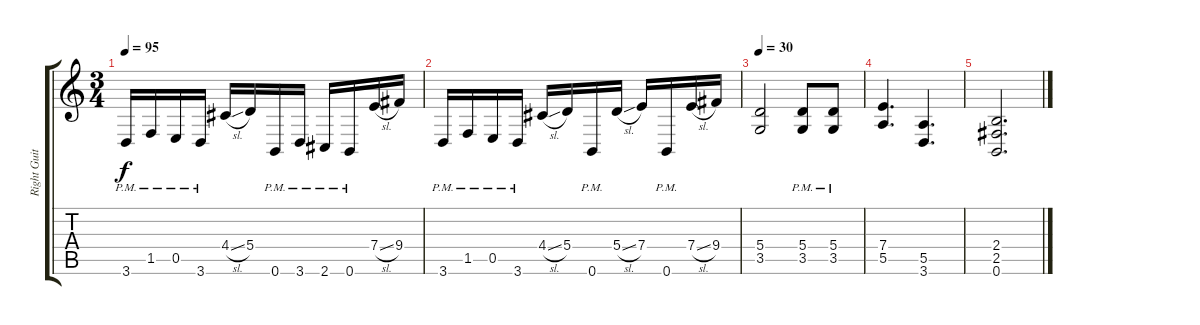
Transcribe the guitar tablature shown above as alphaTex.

\track ("Right Guitar" "Right Guit") {instrument overdrivenguitar}
\staff {score tabs}
\tuning (B3 Gb3 D3 A2 E2 B1) {hide}
\ts (3 4)
\tempo 95
\clef g2
\ks c
3.6{pm}.16{dy f} 1.5{pm}.16 0.5{pm}.16 3.6{pm}.16 4.4{sl}.16 5.4.16 0.6{pm}.16 3.6{pm}.16 2.6{pm}.16 0.6{pm}.16 7.4{sl}.16 9.4.16 |
3.6{pm}.16 1.5{pm}.16 0.5{pm}.16 3.6{pm}.16 4.4{sl}.16 5.4.16 0.6{pm}.16 5.4{sl}.16 7.4.16 0.6{pm}.16 7.4{sl}.16 9.4.16 |
\tempo 30
(5.4 3.5).2 (5.4{pm} 3.5{pm}).8 (5.4{pm} 3.5{pm}).8 |
(7.4 5.5).4{d} (5.5 3.6).4{d} |
(2.4 2.5 0.6).2{d volume 0}
